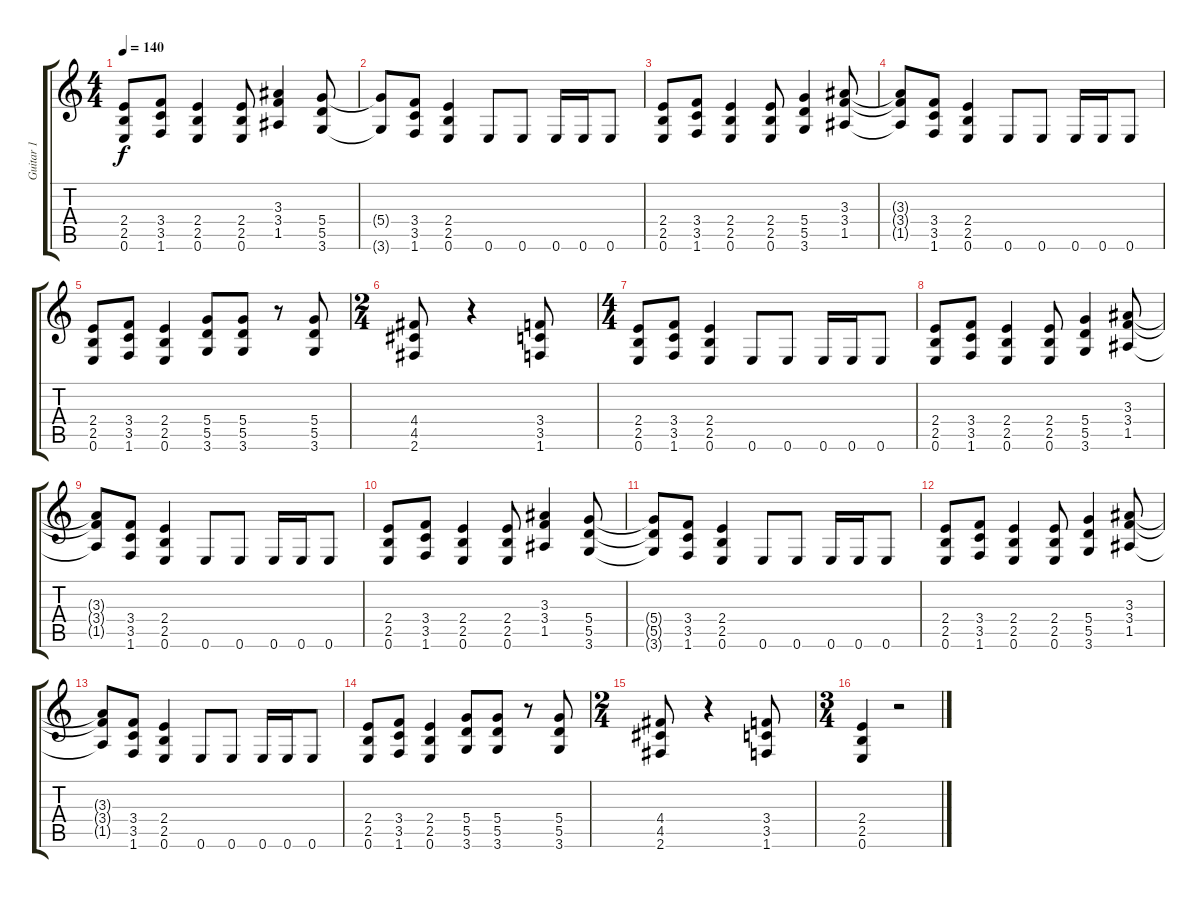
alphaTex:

\track ("Guitar 1" "Guitar 1") {instrument distortionguitar}
\staff {score tabs}
\tuning (E4 B3 G3 D3 A2 E2) {hide}
\ts (4 4)
\tempo 140
\clef g2
\ks c
(2.4 2.5 0.6).8{dy f} (3.4 3.5 1.6).8 (2.4 2.5 0.6).4 (2.4 2.5 0.6).8 (3.3 3.4 1.5).4 (5.4 5.5 3.6).8 |
(5.4{t} 3.6{t}).8 (3.4 3.5 1.6).8 (2.4 2.5 0.6).4 0.6.8 0.6.8 0.6.16 0.6.16 0.6.8 |
(2.4 2.5 0.6).8 (3.4 3.5 1.6).8 (2.4 2.5 0.6).4 (2.4 2.5 0.6).8 (5.4 5.5 3.6).4 (3.3 3.4 1.5).8 |
(3.3{t} 3.4{t} 1.5{t}).8 (3.4 3.5 1.6).8 (2.4 2.5 0.6).4 0.6.8 0.6.8 0.6.16 0.6.16 0.6.8 |
(2.4 2.5 0.6).8 (3.4 3.5 1.6).8 (2.4 2.5 0.6).4 (5.4 5.5 3.6).8 (5.4 5.5 3.6).8 r.8 (5.4 5.5 3.6).8 |
\ts (2 4)
(4.4 4.5 2.6).8 r.4 (3.4 3.5 1.6).8 |
\ts (4 4)
(2.4 2.5 0.6).8 (3.4 3.5 1.6).8 (2.4 2.5 0.6).4 0.6.8 0.6.8 0.6.16 0.6.16 0.6.8 |
(2.4 2.5 0.6).8 (3.4 3.5 1.6).8 (2.4 2.5 0.6).4 (2.4 2.5 0.6).8 (5.4 5.5 3.6).4 (3.3 3.4 1.5).8 |
(3.3{t} 3.4{t} 1.5{t}).8 (3.4 3.5 1.6).8 (2.4 2.5 0.6).4 0.6.8 0.6.8 0.6.16 0.6.16 0.6.8 |
(2.4 2.5 0.6).8 (3.4 3.5 1.6).8 (2.4 2.5 0.6).4 (2.4 2.5 0.6).8 (3.3 3.4 1.5).4 (5.4 5.5 3.6).8 |
(5.4{t} 5.5{t} 3.6{t}).8 (3.4 3.5 1.6).8 (2.4 2.5 0.6).4 0.6.8 0.6.8 0.6.16 0.6.16 0.6.8 |
(2.4 2.5 0.6).8 (3.4 3.5 1.6).8 (2.4 2.5 0.6).4 (2.4 2.5 0.6).8 (5.4 5.5 3.6).4 (3.3 3.4 1.5).8 |
(3.3{t} 3.4{t} 1.5{t}).8 (3.4 3.5 1.6).8 (2.4 2.5 0.6).4 0.6.8 0.6.8 0.6.16 0.6.16 0.6.8 |
(2.4 2.5 0.6).8 (3.4 3.5 1.6).8 (2.4 2.5 0.6).4 (5.4 5.5 3.6).8 (5.4 5.5 3.6).8 r.8 (5.4 5.5 3.6).8 |
\ts (2 4)
(4.4 4.5 2.6).8 r.4 (3.4 3.5 1.6).8 |
\ts (3 4)
(2.4 2.5 0.6).4 r.2
